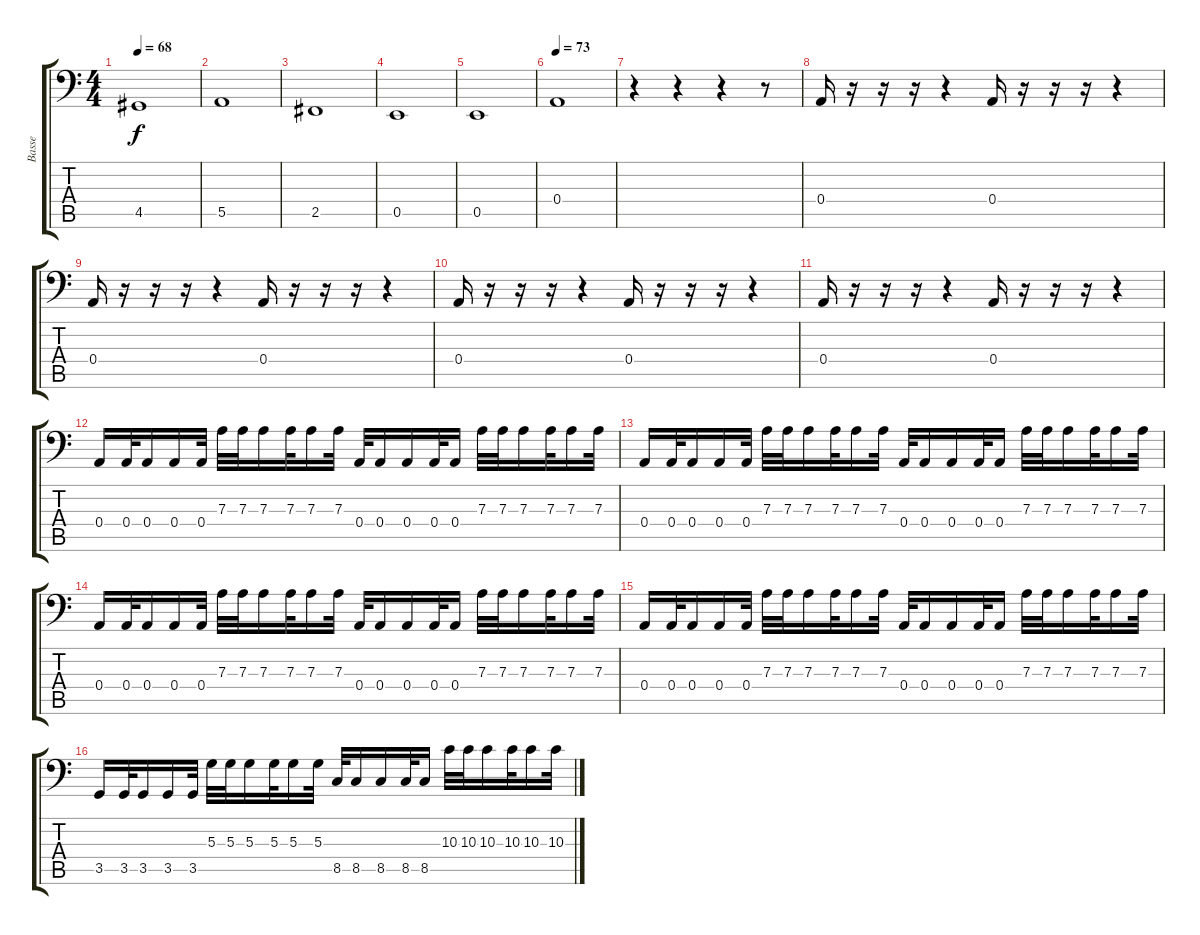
\track ("Basse" "Basse") {instrument electricbassfinger}
\staff {score tabs}
\tuning (C3 G2 D2 A1 E1 B0) {hide}
\ts (4 4)
\tempo 68
\clef f4
\ks c
4.5.1{dy f} |
5.5.1 |
2.5.1 |
0.5.1 |
0.5.1 |
\tempo 73
0.4.1 |
r.4 r.4 r.4 r.8 |
0.4.16 r.16 r.16 r.16 r.4 0.4.16 r.16 r.16 r.16 r.4 |
0.4.16 r.16 r.16 r.16 r.4 0.4.16 r.16 r.16 r.16 r.4 |
0.4.16 r.16 r.16 r.16 r.4 0.4.16 r.16 r.16 r.16 r.4 |
0.4.16 r.16 r.16 r.16 r.4 0.4.16 r.16 r.16 r.16 r.4 |
0.4.16 0.4.32 0.4.16 0.4.16 0.4.32 7.3.32 7.3.32 7.3.16 7.3.32 7.3.16 7.3.32 0.4.32 0.4.16 0.4.16 0.4.32 0.4.16 7.3.32 7.3.32 7.3.16 7.3.32 7.3.16 7.3.32 |
0.4.16 0.4.32 0.4.16 0.4.16 0.4.32 7.3.32 7.3.32 7.3.16 7.3.32 7.3.16 7.3.32 0.4.32 0.4.16 0.4.16 0.4.32 0.4.16 7.3.32 7.3.32 7.3.16 7.3.32 7.3.16 7.3.32 |
0.4.16 0.4.32 0.4.16 0.4.16 0.4.32 7.3.32 7.3.32 7.3.16 7.3.32 7.3.16 7.3.32 0.4.32 0.4.16 0.4.16 0.4.32 0.4.16 7.3.32 7.3.32 7.3.16 7.3.32 7.3.16 7.3.32 |
0.4.16 0.4.32 0.4.16 0.4.16 0.4.32 7.3.32 7.3.32 7.3.16 7.3.32 7.3.16 7.3.32 0.4.32 0.4.16 0.4.16 0.4.32 0.4.16 7.3.32 7.3.32 7.3.16 7.3.32 7.3.16 7.3.32 |
3.5.16 3.5.32 3.5.16 3.5.16 3.5.32 5.3.32 5.3.32 5.3.16 5.3.32 5.3.16 5.3.32 8.5.32 8.5.16 8.5.16 8.5.32 8.5.16 10.3.32 10.3.32 10.3.16 10.3.32 10.3.16 10.3.32
